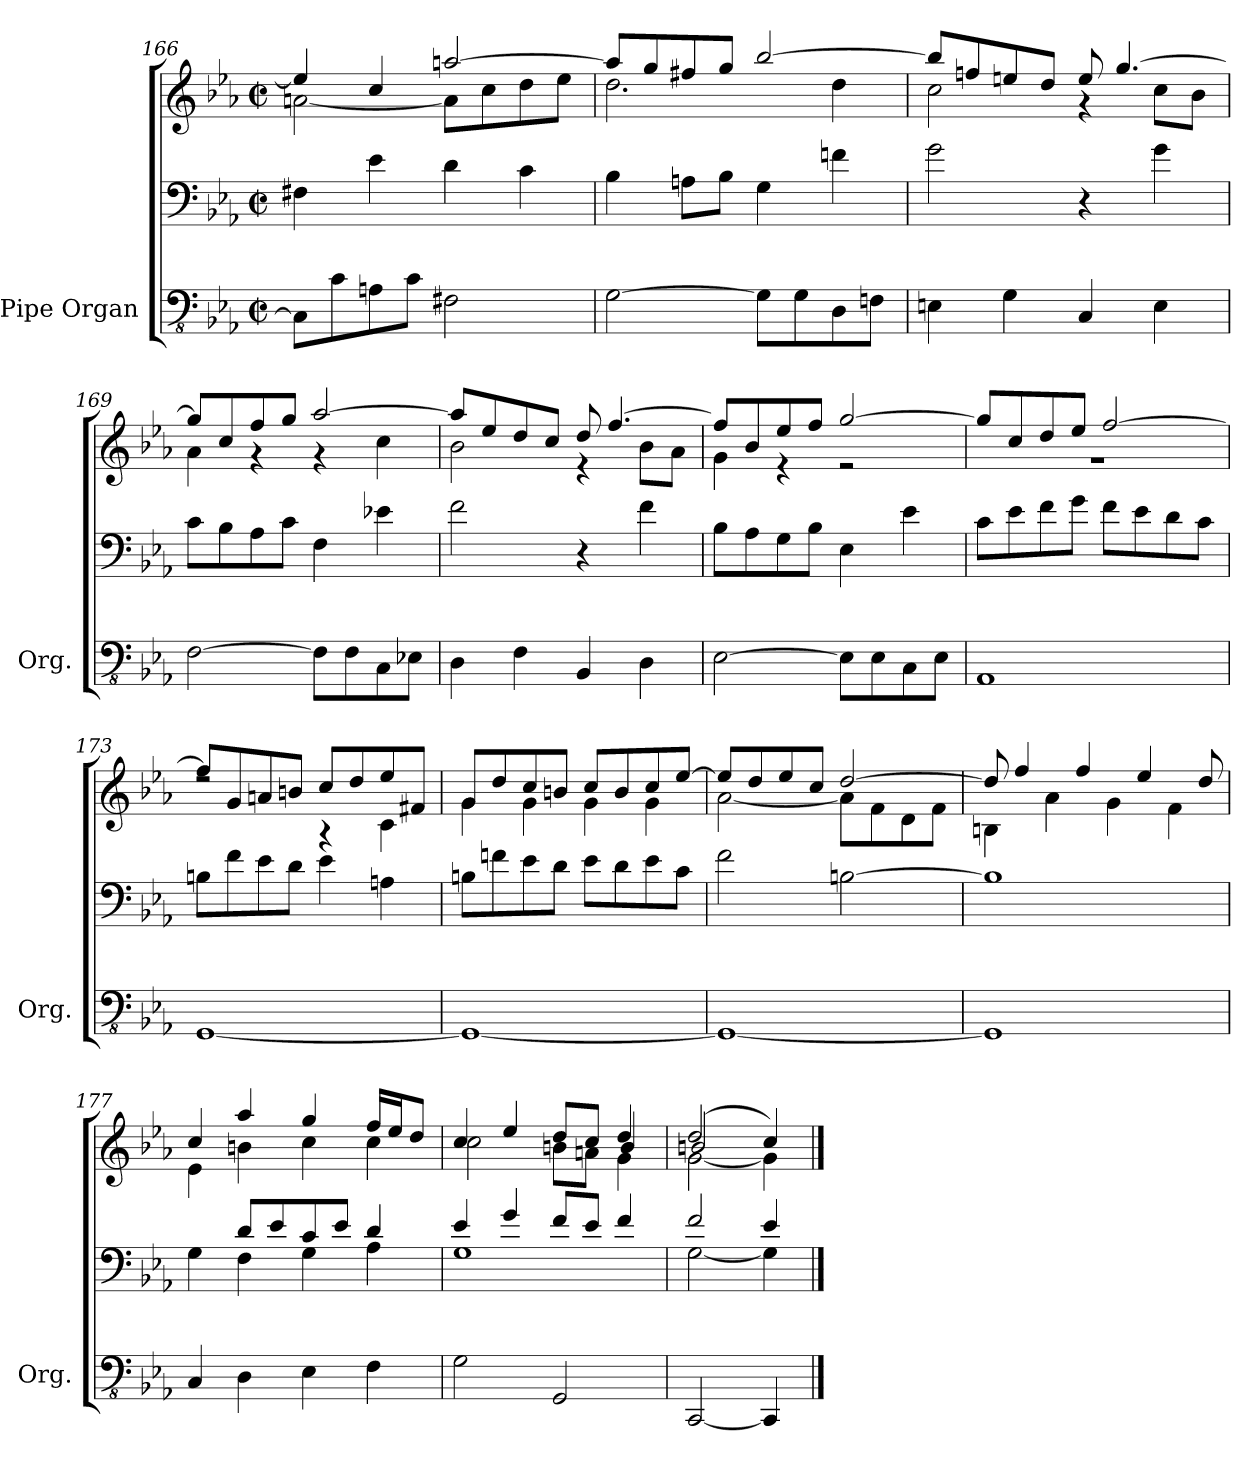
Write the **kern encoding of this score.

**kern	**kern	**kern
*part1	*part1	*part1
*staff3	*staff2	*staff1
*I"Pipe Organ	*	*
*I'Org.	*	*
!!LO:PB:g=z
*clefFv4	*clefF4	*clefG2
*k[b-e-a-]	*k[b-e-a-]	*k[b-e-a-]
*M2/2	*M2/2	*M2/2
*met(c|)	*met(c|)	*met(c|)
=166	=166	=166
*	*	*^
8CC\L]	4F#X\	4ee-/]	[2an\
8C\	.	.	.
8AAn\	4e-\	4cc/	.
8C\J	.	.	.
2FF#X\	4d\	[2aan/	8a\L]
.	.	.	8cc\
.	4c\	.	8dd\
.	.	.	8ee-\J
=167	=167	=167	=167
[2GG\	4B-\	8aa/L]	2.dd\
.	.	8gg/	.
.	8An\L	8ff#X/	.
.	8B-\J	8gg/J	.
8GG\L]	4G\	[2bb-/	.
8GG\	.	.	.
8DD\	4fn\	.	4dd\
8FFn\J	.	.	.
=168	=168	=168	=168
4EEn\	2g\	8bb-/L]	2cc\
.	.	8ffn/	.
4GG\	.	8een/	.
.	.	8dd/J	.
4CC/	4r	8ee/	4r
.	.	[4.gg/	.
4EE\	4g\	.	8cc\L
.	.	.	8b-\J
=169	=169	=169	=169
[2FF\	8c\L	8gg/L]	4a-\
.	8B-\	8cc/	.
.	8A-\	8ff/	4r
.	8c\J	8gg/J	.
8FF\L]	4F\	[2aa-/	4r
8FF\	.	.	.
8CC\	4e-X\	.	4cc\
8EE-X\J	.	.	.
!!LO:LB:g=z	!!
=170	=170	=170	=170
4DD\	2f\	8aa-/L]	2b-\
.	.	8ee-/	.
4FF\	.	8dd/	.
.	.	8cc/J	.
4BBB-/	4r	8dd/	4r
.	.	[4.ff/	.
4DD\	4f\	.	8b-\L
.	.	.	8a-\J
=171	=171	=171	=171
[2EE-\	8B-\L	8ff/L]	4g\
.	8A-\	8b-/	.
.	8G\	8ee-/	4r
.	8B-\J	8ff/J	.
8EE-\L]	4E-\	[2gg/	2r
8EE-\	.	.	.
8CC\	4e-\	.	.
8EE-\J	.	.	.
=172	=172	=172	=172
1AAA-	8c\L	8gg/L]	1r
.	8e-\	8cc/	.
.	8f\	8dd/	.
.	8g\J	8ee-/J	.
.	8f\L	[2ff/	.
.	8e-\	.	.
.	8d\	.	.
.	8c\J	.	.
=173	=173	=173	=173
[1GGG	8Bn\L	8ff/L]	2rdd
.	8f\	8g/	.
.	8e-\	8an/	.
.	8d\J	8bn/J	.
.	4e-\	8cc/L	4r
.	.	8dd/	.
.	4An\	8ee-/	4c\
.	.	8f#X/J	.
!!LO:LB:g=z	!!
=174	=174	=174	=174
1GGG_	8Bn\L	8g/L	4g\
.	8fn\	8dd/	.
.	8e-\	8cc/	4g\
.	8d\J	8bn/J	.
.	8e-\L	8cc/L	4g\
.	8d\	8b/	.
.	8e-\	8cc/	4g\
.	8c\J	[8ee-/J	.
=175	=175	=175	=175
1GGG_	2f\	8ee-/L]	[2a-\
.	.	8dd/	.
.	.	8ee-/	.
.	.	8cc/J	.
.	[2Bn\	[2dd/	8a-\L]
.	.	.	8f\
.	.	.	8d\
.	.	.	8f\J
=176	=176	=176	=176
1GGG]	1B]	8dd/]	4Bn\
.	.	4ff/	.
.	.	.	4a-\
.	.	4ff/	.
.	.	.	4g\
.	.	4ee-/	.
.	.	.	4f\
.	.	8dd/	.
!!LO:LB:g=z	!!
=177	=177	=177	=177
*	*^	*	*
4CC/	4G\	4ryy	4cc/	4e-\
4DD\	4F\	8d/L	4aa-/	4bn\
.	.	8e-/	.	.
4EE-\	4G\	8c/	4gg/	4cc\
.	.	8e-/J	.	.
4FF\	4A-\	4d/	16ff/LL	4cc\
.	.	.	16ee-/J	.
.	.	.	8dd/J	.
*	*	*	*v	*v
=178	=178	=178	=178
*	*	*	*MM150
*	*	*	*^
*	*	*	*	*^
2GG\	4e-/	1G	4cc/	2cc\	2.ryy
.	4g/	.	4ee-/	.	.
*	*	*	*MM120	*	*
2GGG/	8f/L	.	8dd/L	8bn\L	.
.	8e-/J	.	8cc/J	8an\J	.
*	*	*	*MM90	*	*
.	4f/	.	4dd/	4g\	4b/
=179	=179	=179	=179	=179	=179
*	*	*	*MM70	*	*
[2CCC/	2f/	[2G\	(>2dd/	[2g\	2bn/
*	*	*	*MM20	*	*
4CCC/]	4e-/	4G\]	4cc/)	4g\]	4ryy
*	*v	*v	*	*	*
*	*	*v	*v	*v
==	==	==
*-	*-	*-
